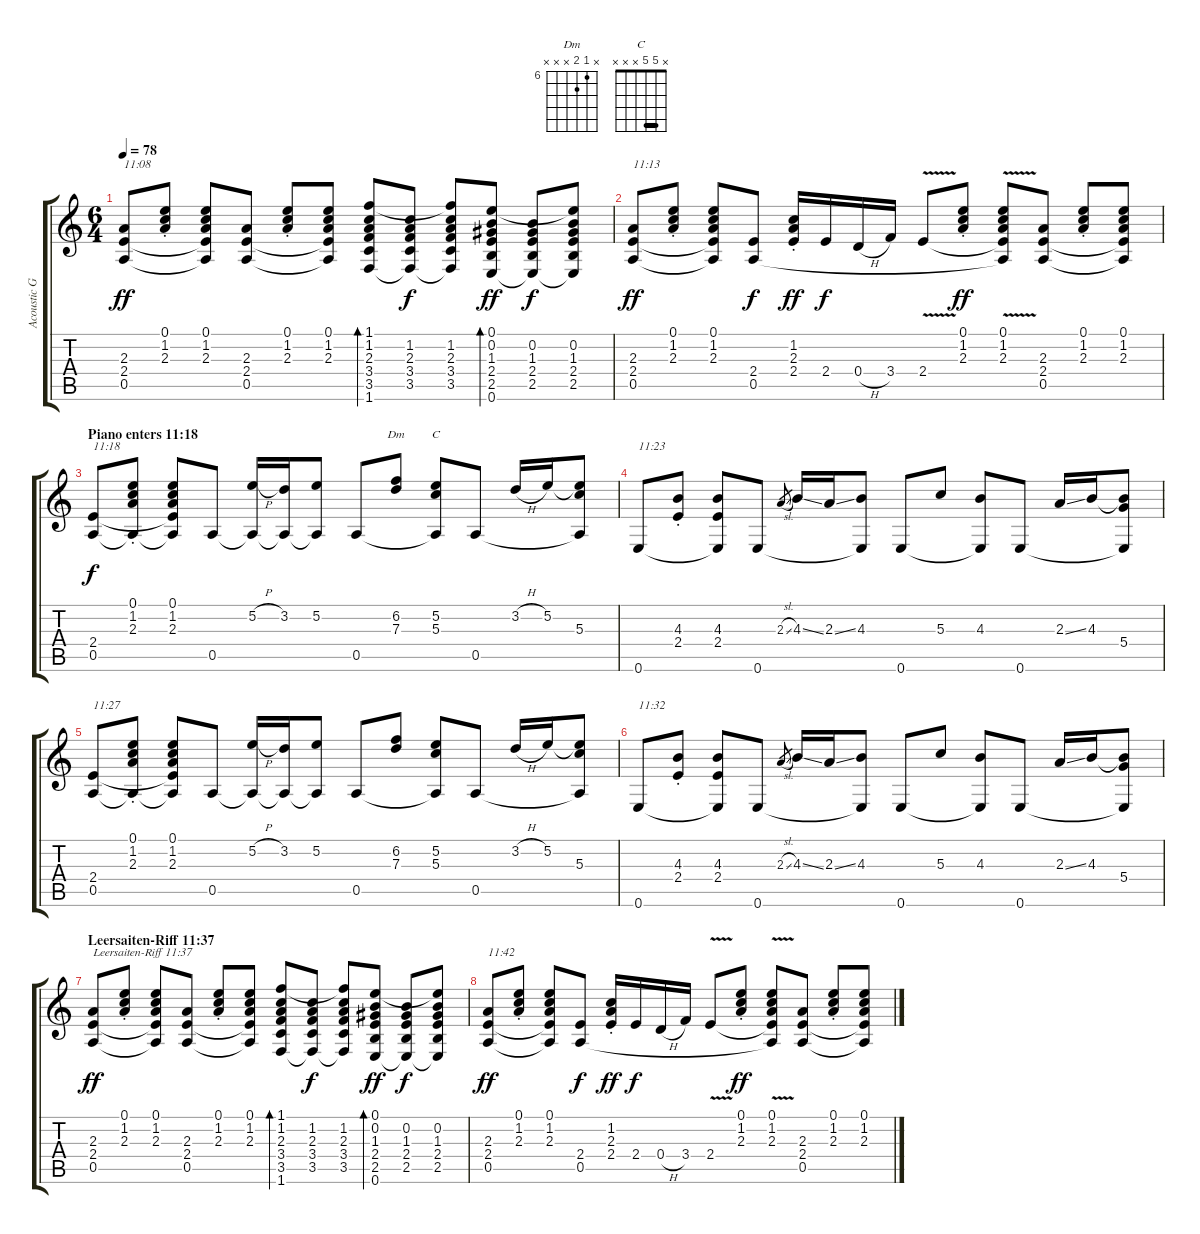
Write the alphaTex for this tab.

\track ("Acoustic Guitar" "Acoustic G") {instrument electricguitarjazz}
\staff {score tabs}
\tuning (E4 B3 G3 D3 A2 E2) {hide}
\chord ("Dm" x 6 7 x x x) {firstfret 6}
\chord ("C" x 5 5 x x x) {barre 5}
\ts (6 4)
\tempo 78
\clef g2
\ks c
(2.3 2.4 0.5).8{txt "11:08" dy ff} (0.1{st} 1.2{st} 2.3{st}).8 (0.1 1.2 2.3 2.4{t} 0.5{t}).8 (2.3 2.4 0.5).8 (0.1{st} 1.2{st} 2.3{st}).8 (0.1 1.2 2.3 2.4{t} 0.5{t}).8 (1.1 1.2 2.3 3.4 3.5 1.6).8{bd 60} (1.2 2.3 3.4 3.5 1.6{t}).8{dy f} (1.1{t} 1.2 2.3 3.4 3.5 1.6{t}).8 (0.1 0.2 1.3 2.4 2.5 0.6).8{bd 60 dy ff} (0.2 1.3 2.4 2.5 0.6{t}).8{dy f} (0.1{t} 0.2 1.3 2.4 2.5 0.6{t}).8 |
(2.3 2.4 0.5).8{txt "11:13" dy ff} (0.1{st} 1.2{st} 2.3{st}).8 (0.1 1.2 2.3 2.4{t} 0.5{t}).8 (2.4 0.5).8{dy f} (1.2{st} 2.3{st} 2.4{st}).16{dy ff} 2.4.16{dy f} 0.4{h}.16 3.4.16 2.4{v}.8 (0.1{st} 1.2{st} 2.3{st}).8{dy ff} (0.1 1.2 2.3 2.4{t} 0.5{t}).8 (2.3 2.4 0.5).8 (0.1{st} 1.2{st} 2.3{st}).8 (0.1 1.2 2.3 2.4{t} 0.5{t}).8 |
\section ("" "Piano enters 11:18")
(2.4 0.5).8{txt "11:18" dy f} (0.1{st} 1.2{st} 2.3{st} 0.5{t}).8 (0.1 1.2 2.3 2.4{t} 0.5{t}).8 0.5.8 (5.2{h} 0.5{t}).16 (3.2 0.5{t}).16 (5.2 0.5{t}).8 0.5.8 (6.2 7.3).8{ch "Dm"} (5.2 5.3 0.5{t}).8{ch "C"} 0.5.8 3.2{h}.16 5.2.16 (5.2{t} 5.3 0.5{t}).8 |
0.6.8{txt "11:23"} (4.3{st} 2.4{st}).8 (4.3 2.4 0.6{t}).8 0.6.8 2.3{sl}.8{gr} 4.3{ss}.16 2.3{ss}.16 (4.3 0.6{t}).8 0.6.8 5.3.8 (4.3 0.6{t}).8 0.6.8 2.3{ss}.16 4.3.16 (4.3{t} 5.4 0.6{t}).8 |
(2.4 0.5).8{txt "11:27"} (0.1{st} 1.2{st} 2.3{st} 0.5{t}).8 (0.1 1.2 2.3 2.4{t} 0.5{t}).8 0.5.8 (5.2{h} 0.5{t}).16 (3.2 0.5{t}).16 (5.2 0.5{t}).8 0.5.8 (6.2 7.3).8 (5.2 5.3 0.5{t}).8 0.5.8 3.2{h}.16 5.2.16 (5.2{t} 5.3 0.5{t}).8 |
0.6.8{txt "11:32"} (4.3{st} 2.4{st}).8 (4.3 2.4 0.6{t}).8 0.6.8 2.3{sl}.8{gr} 4.3{ss}.16 2.3{ss}.16 (4.3 0.6{t}).8 0.6.8 5.3.8 (4.3 0.6{t}).8 0.6.8 2.3{ss}.16 4.3.16 (4.3{t} 5.4 0.6{t}).8 |
\section ("" "Leersaiten-Riff 11:37")
(2.3 2.4 0.5).8{txt "Leersaiten-Riff 11:37" dy ff} (0.1{st} 1.2{st} 2.3{st}).8 (0.1 1.2 2.3 2.4{t} 0.5{t}).8 (2.3 2.4 0.5).8 (0.1{st} 1.2{st} 2.3{st}).8 (0.1 1.2 2.3 2.4{t} 0.5{t}).8 (1.1 1.2 2.3 3.4 3.5 1.6).8{bd 60} (1.2 2.3 3.4 3.5 1.6{t}).8{dy f} (1.1{t} 1.2 2.3 3.4 3.5 1.6{t}).8 (0.1 0.2 1.3 2.4 2.5 0.6).8{bd 60 dy ff} (0.2 1.3 2.4 2.5 0.6{t}).8{dy f} (0.1{t} 0.2 1.3 2.4 2.5 0.6{t}).8 |
(2.3 2.4 0.5).8{txt "11:42" dy ff} (0.1{st} 1.2{st} 2.3{st}).8 (0.1 1.2 2.3 2.4{t} 0.5{t}).8 (2.4 0.5).8{dy f} (1.2{st} 2.3{st} 2.4{st}).16{dy ff} 2.4.16{dy f} 0.4{h}.16 3.4.16 2.4{v}.8 (0.1{st} 1.2{st} 2.3{st}).8{dy ff} (0.1 1.2 2.3 2.4{t} 0.5{t}).8 (2.3 2.4 0.5).8 (0.1{st} 1.2{st} 2.3{st}).8 (0.1 1.2 2.3 2.4{t} 0.5{t}).8
